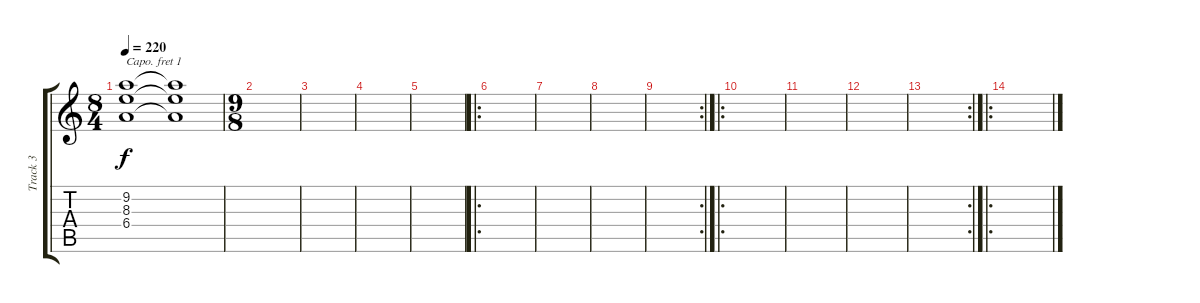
\track ("Track 3" "Track 3") {instrument distortionguitar}
\staff {score tabs}
\capo 1
\tuning (E4 B3 G3 D3 A2 E2) {hide}
\ts (8 4)
\tempo 220
\clef g2
\ks c
(9.2{t} 8.3{t} 6.4{t}).1{dy f} (9.2{t} 8.3{t} 6.4{t}).1 |
\ts (9 8)
|
|
|
|
\ro
|
|
|
\rc 2
|
\ro
|
|
|
\rc 2
|
\ro
